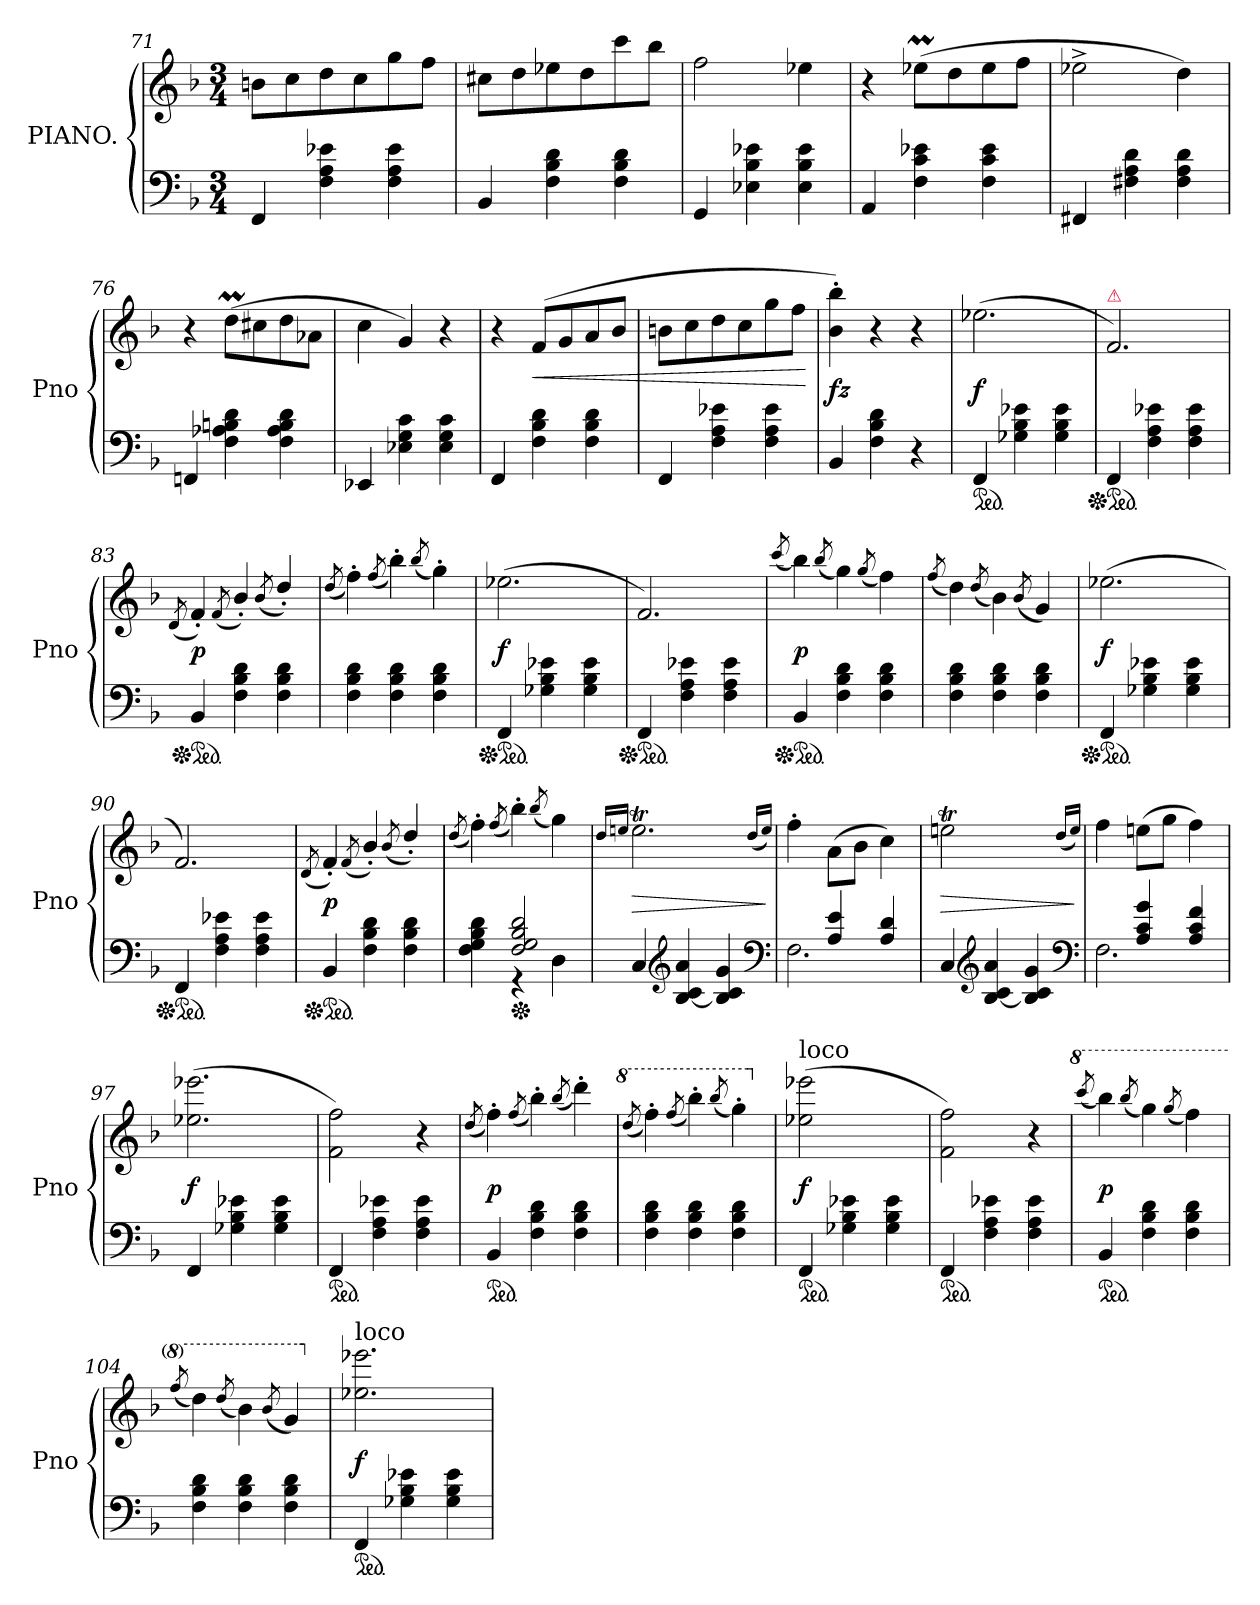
**kern	**kern	**dynam
*part1	*part1	*part1
*staff2	*staff1	*staff1/2
*I"PIANO.	*	*
*I'Pno	*	*
*clefF4	*clefG2	*
*k[b-]	*k[b-]	*
*F:	*F:	*
*M3/4	*M3/4	*
=71	=71	=71
4FF	8bnL	.
.	8cc	.
4F 4A 4e-X	8dd	.
.	8cc	.
4F 4A 4e-	8gg	.
.	8ffJ	.
=72	=72	=72
4BB-	8cc#XL	.
.	8dd	.
4F 4B- 4d	8ee-X	.
.	8dd	.
4F 4B- 4d	8ccc	.
.	8bb-J	.
=73	=73	=73
4GG	2ff	.
4E-X 4B- 4e-X	.	.
4E- 4B- 4e-	4ee-X	.
=74	=74	=74
4AA	4r	.
4F 4c 4e-X	(>8ee-XML	.
.	8dd	.
4F 4c 4e-	8ee-	.
.	8ffJ	.
=75	=75	=75
4FF#X	2ee-X^	.
4F#X 4A 4d	.	.
4F# 4A 4d	4dd)	.
=76	=76	=76
4FFn	4r	.
4F 4A-X 4Bn 4d	(>8ddML	.
.	8cc#X	.
4F 4A- 4B 4d	8dd	.
.	8a-XJ	.
=77	=77	=77
4EE-X	4cc	.
4E-X 4G 4c	4g/)	.
4E- 4G 4c	4r	.
=78	=78	=78
4FF	4r	.
4F 4B- 4d	(>8f/L	<
.	8g	.
4F 4B- 4d	8a	.
.	8b-J	.
=79	=79	=79
4FF	8bnL	.
.	8cc	.
4F 4A 4e-X	8dd	.
.	8cc	.
4F 4A 4e-	8gg	.
.	8ffJ	.
.	.	[
=80	=80	=80
4BB-	4b-' 4bb-')	fz
4F 4B- 4d	4r	.
4r	4r	.
=81	=81	=81
*ped	*	*
4FF	(>2.ee-X	f
4G-X 4B- 4e-X	.	.
4G- 4B- 4e-	.	.
=82	=82	=82
!	!LO:TX:a:color=crimson:t=⚠	!
*Xped	*	*
*ped	*	*
4FF	2.f)	.
4F 4A 4e-X	.	.
4F 4A 4e-	.	.
=83	=83	=83
.	(<8qd/	.
*Xped	*	*
*ped	*	*
4BB-	4f')	p
.	(8qf/	.
4F 4B- 4d	4b-'/)	.
.	(8qb-/	.
4F 4B- 4d	4dd'/)	.
=84	=84	=84
.	(<8qdd/	.
4F 4B- 4d	4ff')	.
.	(<8qff/	.
4F 4B- 4d	4bb-')	.
.	(8qbb-/	.
4F 4B- 4d	4gg')	.
=85	=85	=85
*Xped	*	*
*ped	*	*
4FF	(>2.ee-X	f
4G-X 4B- 4e-X	.	.
4G- 4B- 4e-	.	.
=86	=86	=86
*Xped	*	*
*ped	*	*
4FF	2.f)	.
4F 4A 4e-X	.	.
4F 4A 4e-	.	.
=87	=87	=87
.	(<8qccc/	.
*Xped	*	*
*ped	*	*
4BB-	4bb-)	p
.	(<8qbb-/	.
4F 4B- 4d	4gg)	.
.	(<8qgg/	.
4F 4B- 4d	4ff)	.
=88	=88	=88
.	(8qff/	.
4F 4B- 4d	4dd)	.
.	(8qdd/	.
4F 4B- 4d	4b-)	.
.	(<8qb-/	.
4F 4B- 4d	4g/)	.
=89	=89	=89
*Xped	*	*
*ped	*	*
4FF	(2.ee-X	f
4G-X 4B- 4e-X	.	.
4G- 4B- 4e-	.	.
=90	=90	=90
*Xped	*	*
*ped	*	*
4FF	2.f)	.
4F 4A 4e-X	.	.
4F 4A 4e-	.	.
=91	=91	=91
.	(<8qd/	.
*Xped	*	*
*ped	*	*
4BB-	4f')	p
.	(8qf/	.
4F 4B- 4d	4b-'/)	.
.	(<8qb-/	.
4F 4B- 4d	4dd'/)	.
=92	=92	=92
.	(<8qdd/	.
*^	*	*
4ryy	4F 4G 4B- 4d	4ff')	.
.	.	(<8qff/	.
*Xped	*	*	*
2F 2G 2B- 2d	4rGG	4bb-')	.
.	.	(<8qbb-/	.
.	4D	4gg)	.
*v	*v	*	*
=93	=93	=93
.	16qdd/LL	.
.	16qeen/JJ	.
4C	2.eet	>
*clefG2	*	*
[4B- 4c 4a	.	.
4B-] 4c 4g	.	.
*clefF4	*	*
.	(16qdd/LL	.
.	16qee/JJ)	.
.	.	]
=94	=94	=94
*^	*	*
4ryy	2.F	4ffTTT'	.
4A 4e	.	(8a\L	.
.	.	8b-J	.
4A 4d	.	4cc)	.
*v	*v	*	*
=95	=95	=95
!	!LO:N:vis=2	!
4C	2.eent	>
*clefG2	*	*
[4B- 4c 4a	.	.
4B-] 4c 4g	.	.
*clefF4	*	*
.	(16qqdd/LL	.
.	16qqee/JJ)	.
.	.	]
=96	=96	=96
*^	*	*
4ryy	2.F	4ffTTT	.
4A 4c 4g	.	(8eenL	.
.	.	8ggJ	.
4A 4c 4f	.	4ff)	.
*v	*v	*	*
=97	=97	=97
4FF	(>2.ee-X 2.eee-X	f
4G-X 4B- 4e-X	.	.
4G- 4B- 4e-	.	.
=98	=98	=98
*ped	*	*
4FF	2f 2ff)	.
4F 4A 4e-X	.	.
4F 4A 4e-	4r	.
=99	=99	=99
.	(<8qdd/	.
*ped	*	*
4BB-	4ff')	p
.	(<8qff/	.
4F 4B- 4d	4bb-')	.
.	(8qbb-/	.
4F 4B- 4d	4ddd')	.
=100	=100	=100
*	*8va	*
.	(<8qddd/	.
4F 4B- 4d	4fff')	.
.	(<8qfff/	.
4F 4B- 4d	4bbb-')	.
.	(<8qbbb-/	.
4F 4B- 4d	4ggg')	.
=101	=101	=101
*	*X8va	*
!	!LO:TX:a:t=loco	!
!	!LO:N:vis=2	!
*ped	*	*
4FF	(2.ee-X 2.eee-X	f
4G-X 4B- 4e-X	.	.
4G- 4B- 4e-	.	.
=102	=102	=102
*ped	*	*
4FF	2f 2ff)	.
4F 4A 4e-X	.	.
4F 4A 4e-	4r	.
=103	=103	=103
*	*8va	*
.	(<8qcccc/	.
*ped	*	*
4BB-	4bbb-)	p
.	(<8qbbb-/	.
4F 4B- 4d	4ggg)	.
.	(8qggg/	.
4F 4B- 4d	4fff)	.
=104	=104	=104
.	(8qfff/	.
4F 4B- 4d	4ddd)	.
.	(<8qddd/	.
4F 4B- 4d	4bb-)	.
.	(8qbb-/	.
4F 4B- 4d	4gg/)	.
=105	=105	=105
*	*X8va	*
!	!LO:TX:a:t=loco	!
*ped	*	*
4FF	2.ee-X 2.eee-X	f
4G-X 4B- 4e-X	.	.
4G- 4B- 4e-	.	.
=	=	=
*-	*-	*-
